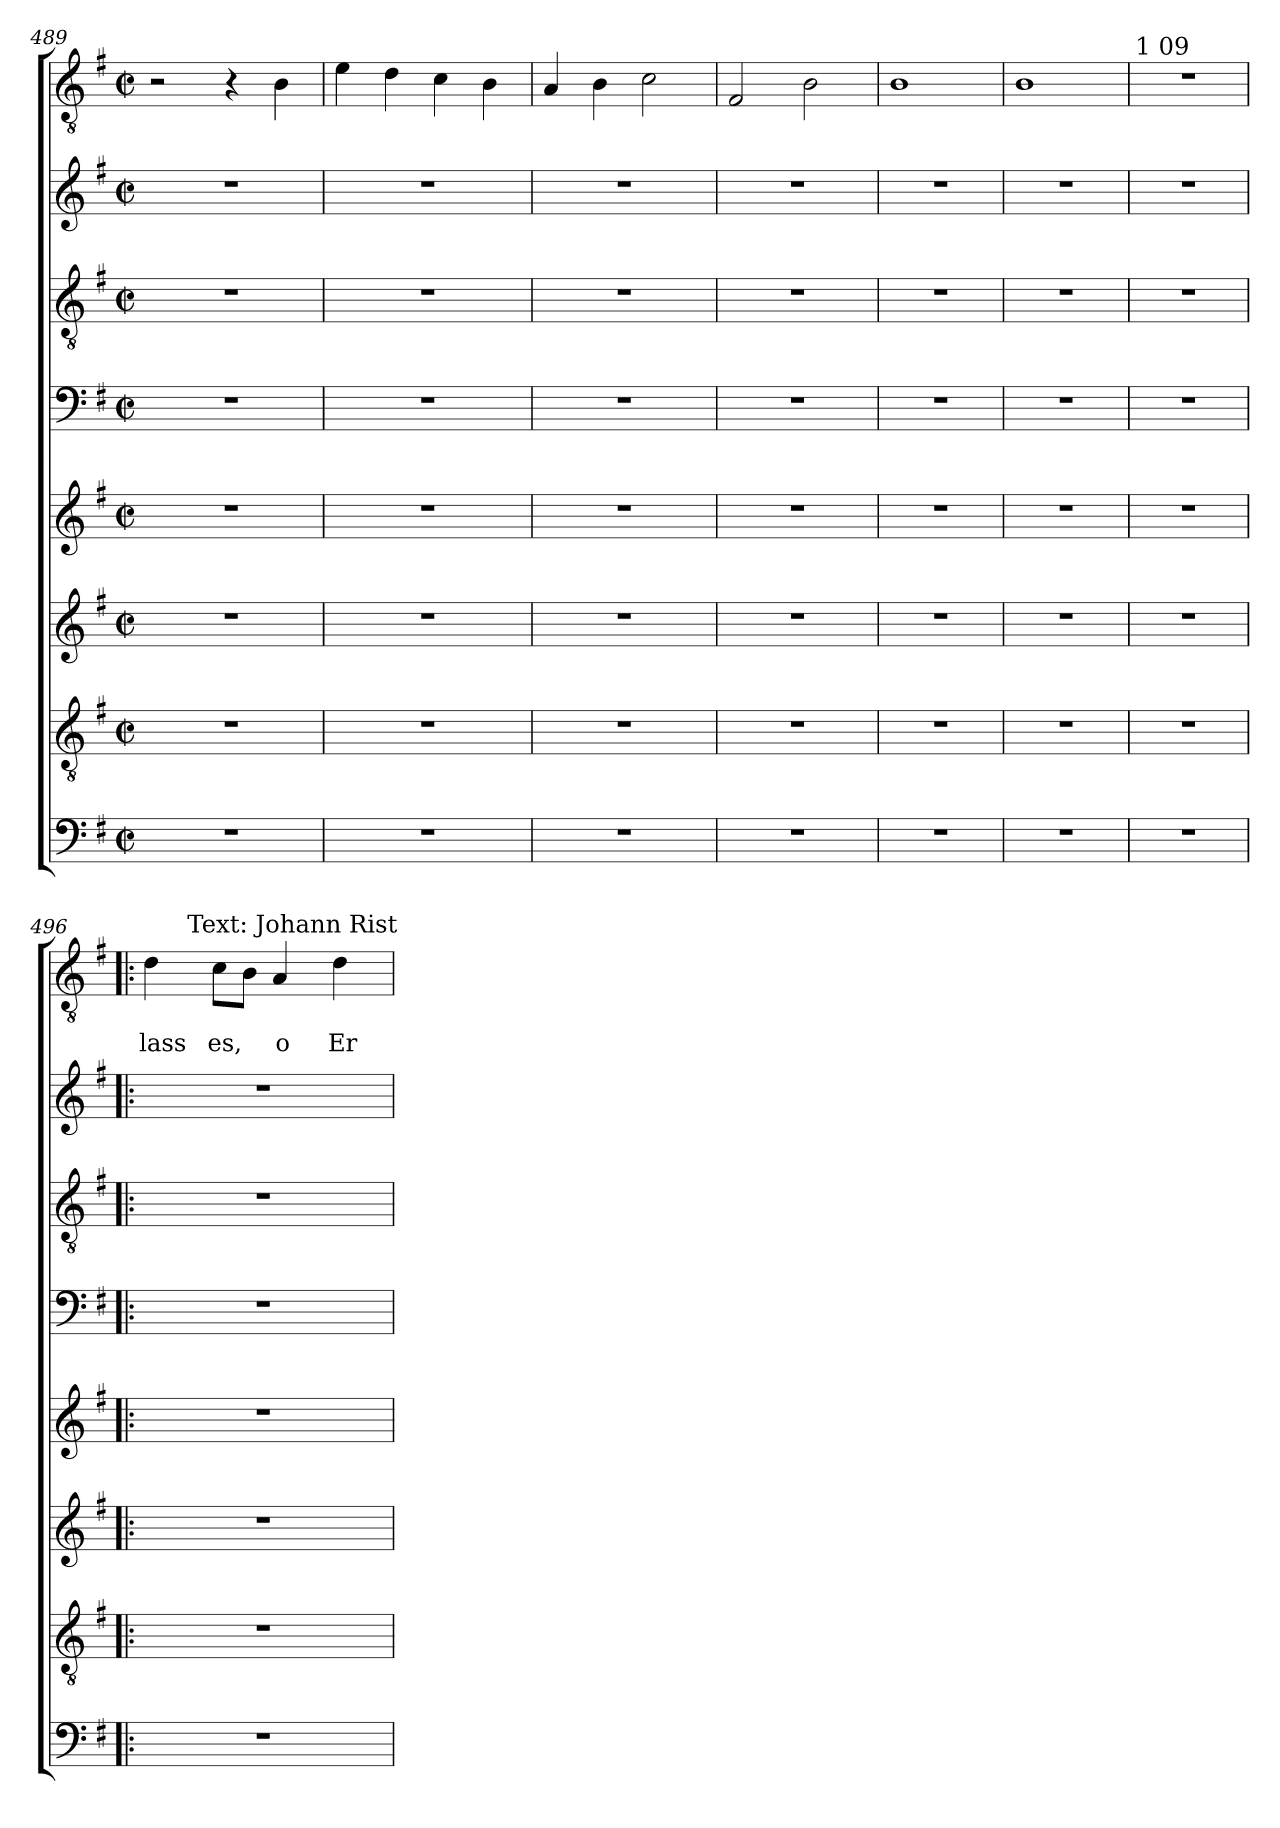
**kern	**kern	**kern	**kern	**kern	**kern	**kern	**kern	**text	**text
*part8	*part7	*part6	*part5	*part4	*part3	*part2	*part1	*part1	*part1
*staff8	*staff7	*staff6	*staff5	*staff4	*staff3	*staff2	*staff1	*staff1	*staff1
*clefF4	*clefGv2	*clefG2	*clefG2	*clefF4	*clefGv2	*clefG2	*clefGv2	*	*
*k[f#]	*k[f#]	*k[f#]	*k[f#]	*k[f#]	*k[f#]	*k[f#]	*k[f#]	*	*
*G:	*G:	*G:	*G:	*G:	*G:	*G:	*G:	*	*
*M2/2	*M2/2	*M2/2	*M2/2	*M2/2	*M2/2	*M2/2	*M2/2	*	*
*met(c|)	*met(c|)	*met(c|)	*met(c|)	*met(c|)	*met(c|)	*met(c|)	*met(c|)	*	*
=489	=489	=489	=489	=489	=489	=489	=489	=489	=489
1r	1r	1r	1r	1r	1r	1r	2r	.	.
.	.	.	.	.	.	.	4r	.	.
.	.	.	.	.	.	.	4B\	.	.
=490	=490	=490	=490	=490	=490	=490	=490	=490	=490
1r	1r	1r	1r	1r	1r	1r	4e\	.	.
.	.	.	.	.	.	.	4d\	.	.
.	.	.	.	.	.	.	4c\	.	.
.	.	.	.	.	.	.	4B\	.	.
=491	=491	=491	=491	=491	=491	=491	=491	=491	=491
1r	1r	1r	1r	1r	1r	1r	4A/	.	.
.	.	.	.	.	.	.	4B\	.	.
.	.	.	.	.	.	.	2c\	.	.
=492	=492	=492	=492	=492	=492	=492	=492	=492	=492
1r	1r	1r	1r	1r	1r	1r	2F#/	.	.
.	.	.	.	.	.	.	2B\	.	.
=493	=493	=493	=493	=493	=493	=493	=493	=493	=493
1r	1r	1r	1r	1r	1r	1r	1B	.	.
=494	=494	=494	=494	=494	=494	=494	=494	=494	=494
1r	1r	1r	1r	1r	1r	1r	1B	.	.
!!LO:LB:g=z
=495	=495	=495	=495	=495	=495	=495	=495	=495	=495
!	!	!	!	!	!	!	!LO:TX:a:t=1 09	!	!
1r	1r	1r	1r	1r	1r	1r	1r	.	.
=496!|:	=496!|:	=496!|:	=496!|:	=496!|:	=496!|:	=496!|:	=496!|:	=496!|:	=496!|:
!	!	!	!	!	!	!	!	!	!LO:LY:b
*	*	*	*	*	*	*	*^	*	*
1r	1r	1r	1r	1r	1r	1r	4d\	8ryy	.	lass
.	.	.	.	.	.	.	.	32ryy	.	.
!	!	!	!	!	!	!	!	!LO:TX:a:t=Text&colon; Johann Rist	!	!
.	.	.	.	.	.	.	.	2ryy	.	.
!	!	!	!	!	!	!	!	!	!	!LO:LY:b
.	.	.	.	.	.	.	8c\L	.	.	es,
.	.	.	.	.	.	.	8B\J	.	.	.
!	!	!	!	!	!	!	!	!	!	!LO:LY:b
.	.	.	.	.	.	.	4A/	.	.	o
.	.	.	.	.	.	.	.	4ryy	.	.
!	!	!	!	!	!	!	!	!	!	!LO:LY:b
.	.	.	.	.	.	.	4d\	.	.	Er-
.	.	.	.	.	.	.	.	16.ryy	.	.
*	*	*	*	*	*	*	*v	*v	*	*
=	=	=	=	=	=	=	=	=	=
*-	*-	*-	*-	*-	*-	*-	*-	*-	*-
